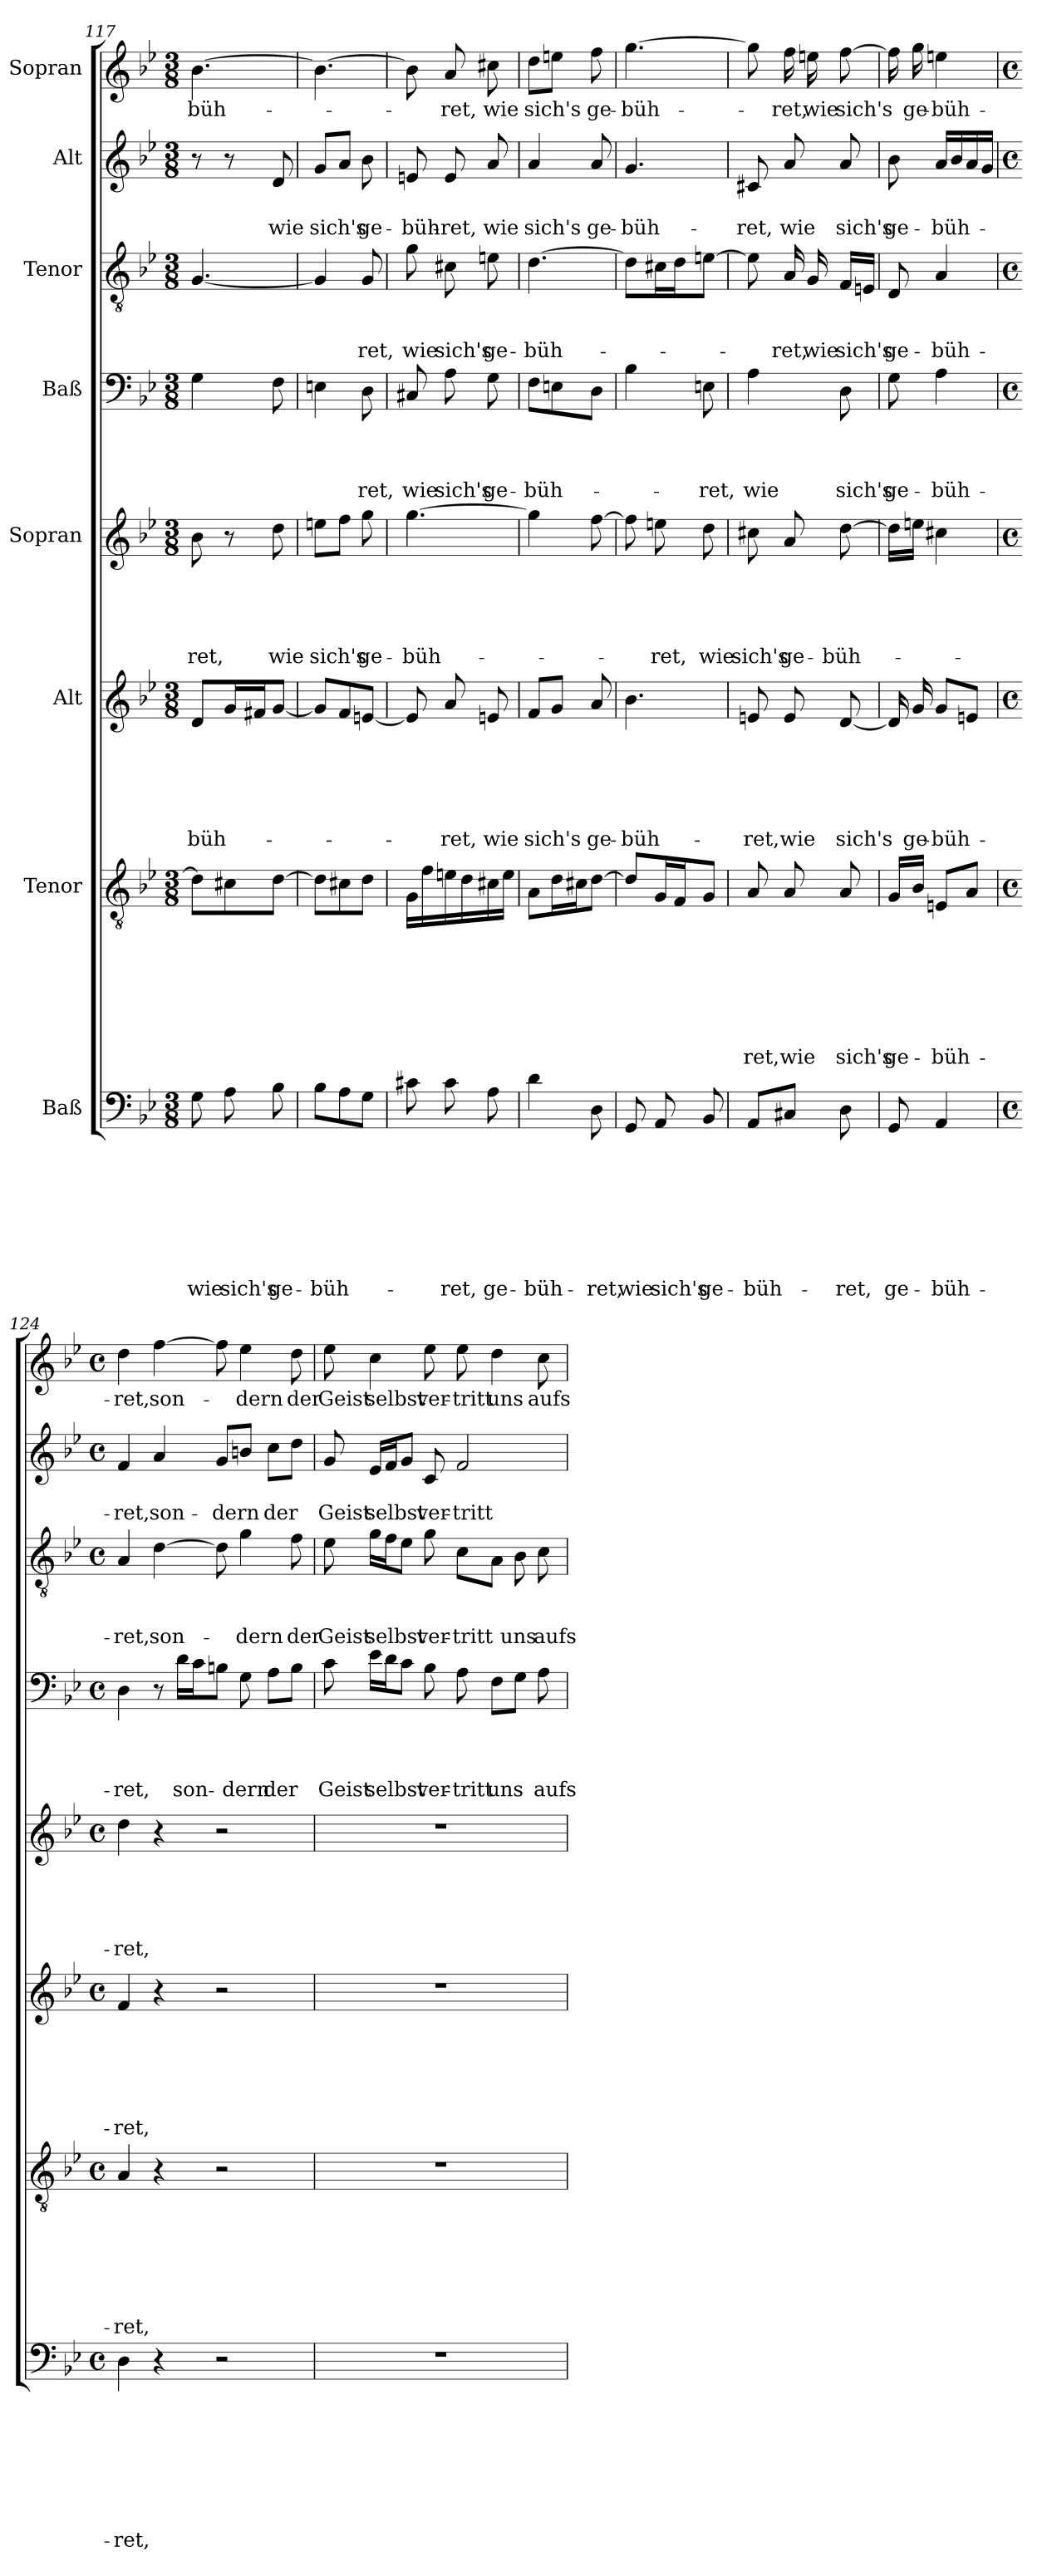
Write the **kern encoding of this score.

**kern	**text	**text	**text	**text	**text	**text	**text	**text	**kern	**text	**text	**text	**text	**text	**text	**text	**kern	**text	**text	**text	**text	**text	**text	**kern	**text	**text	**text	**text	**text	**kern	**text	**text	**text	**text	**kern	**text	**text	**text	**kern	**text	**text	**kern	**text
*part8	*part8	*part8	*part8	*part8	*part8	*part8	*part8	*part8	*part7	*part7	*part7	*part7	*part7	*part7	*part7	*part7	*part6	*part6	*part6	*part6	*part6	*part6	*part6	*part5	*part5	*part5	*part5	*part5	*part5	*part4	*part4	*part4	*part4	*part4	*part3	*part3	*part3	*part3	*part2	*part2	*part2	*part1	*part1
*staff8	*staff8	*staff8	*staff8	*staff8	*staff8	*staff8	*staff8	*staff8	*staff7	*staff7	*staff7	*staff7	*staff7	*staff7	*staff7	*staff7	*staff6	*staff6	*staff6	*staff6	*staff6	*staff6	*staff6	*staff5	*staff5	*staff5	*staff5	*staff5	*staff5	*staff4	*staff4	*staff4	*staff4	*staff4	*staff3	*staff3	*staff3	*staff3	*staff2	*staff2	*staff2	*staff1	*staff1
*I"Baß	*	*	*	*	*	*	*	*	*I"Tenor	*	*	*	*	*	*	*	*I"Alt	*	*	*	*	*	*	*I"Sopran	*	*	*	*	*	*I"Baß	*	*	*	*	*I"Tenor	*	*	*	*I"Alt	*	*	*I"Sopran	*
*clefF4	*	*	*	*	*	*	*	*	*clefGv2	*	*	*	*	*	*	*	*clefG2	*	*	*	*	*	*	*clefG2	*	*	*	*	*	*clefF4	*	*	*	*	*clefGv2	*	*	*	*clefG2	*	*	*clefG2	*
*k[b-e-]	*	*	*	*	*	*	*	*	*k[b-e-]	*	*	*	*	*	*	*	*k[b-e-]	*	*	*	*	*	*	*k[b-e-]	*	*	*	*	*	*k[b-e-]	*	*	*	*	*k[b-e-]	*	*	*	*k[b-e-]	*	*	*k[b-e-]	*
*B-:	*	*	*	*	*	*	*	*	*B-:	*	*	*	*	*	*	*	*B-:	*	*	*	*	*	*	*B-:	*	*	*	*	*	*B-:	*	*	*	*	*B-:	*	*	*	*B-:	*	*	*B-:	*
*M3/8	*	*	*	*	*	*	*	*	*M3/8	*	*	*	*	*	*	*	*M3/8	*	*	*	*	*	*	*M3/8	*	*	*	*	*	*M3/8	*	*	*	*	*M3/8	*	*	*	*M3/8	*	*	*M3/8	*
=117	=117	=117	=117	=117	=117	=117	=117	=117	=117	=117	=117	=117	=117	=117	=117	=117	=117	=117	=117	=117	=117	=117	=117	=117	=117	=117	=117	=117	=117	=117	=117	=117	=117	=117	=117	=117	=117	=117	=117	=117	=117	=117	=117
8G!\	.	.	.	.	.	.	.	wie	8d!\L]	.	.	.	.	.	.	.	8d!/L	.	.	.	.	.	-büh-	8b-!\	.	.	.	.	-ret,	4G!\	.	.	.	.	[4.G!/	.	.	.	8r	.	.	[4.b-!\	-büh-
8A!\	.	.	.	.	.	.	.	sich's	8c#X!\	.	.	.	.	.	.	.	16g!/L	.	.	.	.	.	.	8r	.	.	.	.	.	.	.	.	.	.	.	.	.	.	8r	.	.	.	.
.	.	.	.	.	.	.	.	.	.	.	.	.	.	.	.	.	16f#X!/J	.	.	.	.	.	.	.	.	.	.	.	.	.	.	.	.	.	.	.	.	.	.	.	.	.	.
8B-!\	.	.	.	.	.	.	.	ge-	[8d!\J	.	.	.	.	.	.	.	[8g!/J	.	.	.	.	.	.	8dd!\	.	.	.	.	wie	8F!\	.	.	.	.	.	.	.	.	8d!/	.	wie	.	.
=118	=118	=118	=118	=118	=118	=118	=118	=118	=118	=118	=118	=118	=118	=118	=118	=118	=118	=118	=118	=118	=118	=118	=118	=118	=118	=118	=118	=118	=118	=118	=118	=118	=118	=118	=118	=118	=118	=118	=118	=118	=118	=118	=118
8B-!\L	.	.	.	.	.	.	.	-büh-	8d!\L]	.	.	.	.	.	.	.	8g!/L]	.	.	.	.	.	.	8een!\L	.	.	.	.	sich's	4En!\	.	.	.	.	4G!/]	.	.	.	8g!/L	.	sich's	4.b-!\_	.
8A!\	.	.	.	.	.	.	.	.	8c#X!\	.	.	.	.	.	.	.	8f!/	.	.	.	.	.	.	8ff!\J	.	.	.	.	.	.	.	.	.	.	.	.	.	.	8a!/J	.	.	.	.
8G!\J	.	.	.	.	.	.	.	.	8d!\J	.	.	.	.	.	.	.	[8en!/J	.	.	.	.	.	.	8gg!\	.	.	.	.	ge-	8D!\	.	.	.	-ret,	8G!/	.	.	-ret,	8b-!\	.	ge-	.	.
=119	=119	=119	=119	=119	=119	=119	=119	=119	=119	=119	=119	=119	=119	=119	=119	=119	=119	=119	=119	=119	=119	=119	=119	=119	=119	=119	=119	=119	=119	=119	=119	=119	=119	=119	=119	=119	=119	=119	=119	=119	=119	=119	=119
8c#X!\	.	.	.	.	.	.	.	.	16G!\LL	.	.	.	.	.	.	.	8e!/]	.	.	.	.	.	.	[4.gg!\	.	.	.	.	-büh-	8C#X!/	.	.	.	wie	8g!\	.	.	wie	8en!/	.	-büh-	8b-!\]	.
.	.	.	.	.	.	.	.	.	16f!\	.	.	.	.	.	.	.	.	.	.	.	.	.	.	.	.	.	.	.	.	.	.	.	.	.	.	.	.	.	.	.	.	.	.
8c#!\	.	.	.	.	.	.	.	-ret,	16en!\	.	.	.	.	.	.	.	8a!/	.	.	.	.	.	-ret,	.	.	.	.	.	.	8A!\	.	.	.	sich's	8c#X!\	.	.	sich's	8e!/	.	-ret,	8a!/	-ret,
.	.	.	.	.	.	.	.	.	16d!\	.	.	.	.	.	.	.	.	.	.	.	.	.	.	.	.	.	.	.	.	.	.	.	.	.	.	.	.	.	.	.	.	.	.
8A!\	.	.	.	.	.	.	.	ge-	16c#X!\	.	.	.	.	.	.	.	8en!/	.	.	.	.	.	wie	.	.	.	.	.	.	8G!\	.	.	.	ge-	8en!\	.	.	ge-	8a!/	.	wie	8cc#X!\	wie
.	.	.	.	.	.	.	.	.	16e!\JJ	.	.	.	.	.	.	.	.	.	.	.	.	.	.	.	.	.	.	.	.	.	.	.	.	.	.	.	.	.	.	.	.	.	.
=120	=120	=120	=120	=120	=120	=120	=120	=120	=120	=120	=120	=120	=120	=120	=120	=120	=120	=120	=120	=120	=120	=120	=120	=120	=120	=120	=120	=120	=120	=120	=120	=120	=120	=120	=120	=120	=120	=120	=120	=120	=120	=120	=120
4d!\	.	.	.	.	.	.	.	-büh-	8A!\L	.	.	.	.	.	.	.	8f!/L	.	.	.	.	.	sich's	4gg!\]	.	.	.	.	.	8F!\L	.	.	.	-büh-	[4.d!\	.	.	-büh-	4a!/	.	sich's	8dd!\L	sich's
.	.	.	.	.	.	.	.	.	16d!\L	.	.	.	.	.	.	.	8g!/J	.	.	.	.	.	.	.	.	.	.	.	.	8En!\	.	.	.	.	.	.	.	.	.	.	.	8een!\J	.
.	.	.	.	.	.	.	.	.	16c#X!\J	.	.	.	.	.	.	.	.	.	.	.	.	.	.	.	.	.	.	.	.	.	.	.	.	.	.	.	.	.	.	.	.	.	.
8D!\	.	.	.	.	.	.	.	-ret,	[8d!\J	.	.	.	.	.	.	.	8a!/	.	.	.	.	.	ge-	[8ff!\	.	.	.	.	.	8D!\J	.	.	.	.	.	.	.	.	8a!/	.	ge-	8ff!\	ge-
=121	=121	=121	=121	=121	=121	=121	=121	=121	=121	=121	=121	=121	=121	=121	=121	=121	=121	=121	=121	=121	=121	=121	=121	=121	=121	=121	=121	=121	=121	=121	=121	=121	=121	=121	=121	=121	=121	=121	=121	=121	=121	=121	=121
8GG!/	.	.	.	.	.	.	.	wie	8d!/L]	.	.	.	.	.	.	.	4.b-!\	.	.	.	.	.	-büh-	8ff!\]	.	.	.	.	.	4B-!\	.	.	.	.	8d!\L]	.	.	.	4.g!/	.	-büh-	[4.gg!\	-büh-
8AA!/	.	.	.	.	.	.	.	sich's	16G!/L	.	.	.	.	.	.	.	.	.	.	.	.	.	.	8een!\	.	.	.	.	-ret,	.	.	.	.	.	16c#X!\L	.	.	.	.	.	.	.	.
.	.	.	.	.	.	.	.	.	16F!/J	.	.	.	.	.	.	.	.	.	.	.	.	.	.	.	.	.	.	.	.	.	.	.	.	.	16d!\J	.	.	.	.	.	.	.	.
8BB-!/	.	.	.	.	.	.	.	ge-	8G!/J	.	.	.	.	.	.	.	.	.	.	.	.	.	.	8dd!\	.	.	.	.	wie	8En!\	.	.	.	-ret,	[8en!\J	.	.	.	.	.	.	.	.
!!LO:LB:g=z
=122	=122	=122	=122	=122	=122	=122	=122	=122	=122	=122	=122	=122	=122	=122	=122	=122	=122	=122	=122	=122	=122	=122	=122	=122	=122	=122	=122	=122	=122	=122	=122	=122	=122	=122	=122	=122	=122	=122	=122	=122	=122	=122	=122
8AA!/L	.	.	.	.	.	.	.	-büh-	8A!/	.	.	.	.	.	.	-ret,	8en!/	.	.	.	.	.	-ret,	8cc#X!\	.	.	.	.	sich's	4A!\	.	.	.	wie	8e!\]	.	.	.	8c#X!/	.	-ret,	8gg!\]	.
8C#X!/J	.	.	.	.	.	.	.	.	8A!/	.	.	.	.	.	.	wie	8e!/	.	.	.	.	.	wie	8a!/	.	.	.	.	ge-	.	.	.	.	.	16A!/	.	.	-ret,	8a!/	.	wie	16ff!\	-ret,
.	.	.	.	.	.	.	.	.	.	.	.	.	.	.	.	.	.	.	.	.	.	.	.	.	.	.	.	.	.	.	.	.	.	.	16G!/	.	.	wie	.	.	.	16een!\	wie
8D!\	.	.	.	.	.	.	.	-ret,	8A!/	.	.	.	.	.	.	sich's	[8d!/	.	.	.	.	.	sich's	[8dd!\	.	.	.	.	-büh-	8D!\	.	.	.	sich's	16F!/LL	.	.	sich's	8a!/	.	sich's	[8ff!\	sich's
.	.	.	.	.	.	.	.	.	.	.	.	.	.	.	.	.	.	.	.	.	.	.	.	.	.	.	.	.	.	.	.	.	.	.	16En!/JJ	.	.	.	.	.	.	.	.
=123	=123	=123	=123	=123	=123	=123	=123	=123	=123	=123	=123	=123	=123	=123	=123	=123	=123	=123	=123	=123	=123	=123	=123	=123	=123	=123	=123	=123	=123	=123	=123	=123	=123	=123	=123	=123	=123	=123	=123	=123	=123	=123	=123
8GG!/	.	.	.	.	.	.	.	ge-	16G!/LL	.	.	.	.	.	.	ge-	16d!/]	.	.	.	.	.	.	16dd!\LL]	.	.	.	.	.	8G!\	.	.	.	ge-	8D!/	.	.	ge-	8b-!\	.	ge-	16ff!\]	.
.	.	.	.	.	.	.	.	.	16B-!/JJ	.	.	.	.	.	.	.	16g!/	.	.	.	.	.	ge-	16een!\JJ	.	.	.	.	.	.	.	.	.	.	.	.	.	.	.	.	.	16gg!\	ge-
4AA!/	.	.	.	.	.	.	.	-büh-	8En!/L	.	.	.	.	.	.	-büh-	8g!/L	.	.	.	.	.	-büh-	4cc#X!\	.	.	.	.	.	4A!\	.	.	.	-büh-	4A!/	.	.	-büh-	16a!/LL	.	-büh-	4een!\	-büh-
.	.	.	.	.	.	.	.	.	.	.	.	.	.	.	.	.	.	.	.	.	.	.	.	.	.	.	.	.	.	.	.	.	.	.	.	.	.	.	16b-!/	.	.	.	.
.	.	.	.	.	.	.	.	.	8A!/J	.	.	.	.	.	.	.	8en!/J	.	.	.	.	.	.	.	.	.	.	.	.	.	.	.	.	.	.	.	.	.	16a!/	.	.	.	.
.	.	.	.	.	.	.	.	.	.	.	.	.	.	.	.	.	.	.	.	.	.	.	.	.	.	.	.	.	.	.	.	.	.	.	.	.	.	.	16g!/JJ	.	.	.	.
=124	=124	=124	=124	=124	=124	=124	=124	=124	=124	=124	=124	=124	=124	=124	=124	=124	=124	=124	=124	=124	=124	=124	=124	=124	=124	=124	=124	=124	=124	=124	=124	=124	=124	=124	=124	=124	=124	=124	=124	=124	=124	=124	=124
*M4/4	*	*	*	*	*	*	*	*	*M4/4	*	*	*	*	*	*	*	*M4/4	*	*	*	*	*	*	*M4/4	*	*	*	*	*	*M4/4	*	*	*	*	*M4/4	*	*	*	*M4/4	*	*	*M4/4	*
*met(c)	*	*	*	*	*	*	*	*	*met(c)	*	*	*	*	*	*	*	*met(c)	*	*	*	*	*	*	*met(c)	*	*	*	*	*	*met(c)	*	*	*	*	*met(c)	*	*	*	*met(c)	*	*	*met(c)	*
4D!\	.	.	.	.	.	.	.	-ret,	4A!/	.	.	.	.	.	.	-ret,	4f!/	.	.	.	.	.	-ret,	4dd!\	.	.	.	.	-ret,	4D!\	.	.	.	-ret,	4A!/	.	.	-ret,	4f!/	.	-ret,	4dd!\	-ret,
4r	.	.	.	.	.	.	.	.	4r	.	.	.	.	.	.	.	4r	.	.	.	.	.	.	4r	.	.	.	.	.	8r	.	.	.	.	[4d!\	.	.	son-	4a!/	.	son-	[4ff!\	son-
.	.	.	.	.	.	.	.	.	.	.	.	.	.	.	.	.	.	.	.	.	.	.	.	.	.	.	.	.	.	16d!\LL	.	.	.	son-	.	.	.	.	.	.	.	.	.
.	.	.	.	.	.	.	.	.	.	.	.	.	.	.	.	.	.	.	.	.	.	.	.	.	.	.	.	.	.	16c!\J	.	.	.	.	.	.	.	.	.	.	.	.	.
2r	.	.	.	.	.	.	.	.	2r	.	.	.	.	.	.	.	2r	.	.	.	.	.	.	2r	.	.	.	.	.	8Bn!\J	.	.	.	.	8d!\]	.	.	.	8g!/L	.	-dern	8ff!\]	.
.	.	.	.	.	.	.	.	.	.	.	.	.	.	.	.	.	.	.	.	.	.	.	.	.	.	.	.	.	.	8G!\	.	.	.	-dern	4g!\	.	.	-dern	8bn!/J	.	.	4ee-!\	-dern
.	.	.	.	.	.	.	.	.	.	.	.	.	.	.	.	.	.	.	.	.	.	.	.	.	.	.	.	.	.	8A!\L	.	.	.	der	.	.	.	.	8cc!\L	.	der	.	.
.	.	.	.	.	.	.	.	.	.	.	.	.	.	.	.	.	.	.	.	.	.	.	.	.	.	.	.	.	.	8B!\J	.	.	.	.	8f!\	.	.	der	8dd!\J	.	.	8dd!\	der
!!LO:PB:g=z
=125	=125	=125	=125	=125	=125	=125	=125	=125	=125	=125	=125	=125	=125	=125	=125	=125	=125	=125	=125	=125	=125	=125	=125	=125	=125	=125	=125	=125	=125	=125	=125	=125	=125	=125	=125	=125	=125	=125	=125	=125	=125	=125	=125
1r	.	.	.	.	.	.	.	.	1r	.	.	.	.	.	.	.	1r	.	.	.	.	.	.	1r	.	.	.	.	.	8c!\	.	.	.	Geist	8e-!\	.	.	Geist	8g!/	.	Geist	8ee-!\	Geist
.	.	.	.	.	.	.	.	.	.	.	.	.	.	.	.	.	.	.	.	.	.	.	.	.	.	.	.	.	.	16e-!\LL	.	.	.	selbst	16g!\LL	.	.	selbst	16e-!/LL	.	selbst	4cc!\	selbst
.	.	.	.	.	.	.	.	.	.	.	.	.	.	.	.	.	.	.	.	.	.	.	.	.	.	.	.	.	.	16d!\J	.	.	.	.	16f!\J	.	.	.	16f!/J	.	.	.	.
.	.	.	.	.	.	.	.	.	.	.	.	.	.	.	.	.	.	.	.	.	.	.	.	.	.	.	.	.	.	8c!\J	.	.	.	.	8e-!\J	.	.	.	8g!/J	.	.	.	.
.	.	.	.	.	.	.	.	.	.	.	.	.	.	.	.	.	.	.	.	.	.	.	.	.	.	.	.	.	.	8B-!\	.	.	.	ver-	8g!\	.	.	ver-	8c!/	.	ver-	8ee-!\	ver-
.	.	.	.	.	.	.	.	.	.	.	.	.	.	.	.	.	.	.	.	.	.	.	.	.	.	.	.	.	.	8A!\	.	.	.	-tritt	8c!\L	.	.	-tritt	2f!/	.	-tritt	8ee-!\	-tritt
.	.	.	.	.	.	.	.	.	.	.	.	.	.	.	.	.	.	.	.	.	.	.	.	.	.	.	.	.	.	8F!\L	.	.	.	uns	8A!\J	.	.	.	.	.	.	4dd!\	uns
.	.	.	.	.	.	.	.	.	.	.	.	.	.	.	.	.	.	.	.	.	.	.	.	.	.	.	.	.	.	8G!\J	.	.	.	.	8B-!\	.	.	uns	.	.	.	.	.
.	.	.	.	.	.	.	.	.	.	.	.	.	.	.	.	.	.	.	.	.	.	.	.	.	.	.	.	.	.	8A!\	.	.	.	aufs	8c!\	.	.	aufs	.	.	.	8cc!\	aufs
=	=	=	=	=	=	=	=	=	=	=	=	=	=	=	=	=	=	=	=	=	=	=	=	=	=	=	=	=	=	=	=	=	=	=	=	=	=	=	=	=	=	=	=
*-	*-	*-	*-	*-	*-	*-	*-	*-	*-	*-	*-	*-	*-	*-	*-	*-	*-	*-	*-	*-	*-	*-	*-	*-	*-	*-	*-	*-	*-	*-	*-	*-	*-	*-	*-	*-	*-	*-	*-	*-	*-	*-	*-
